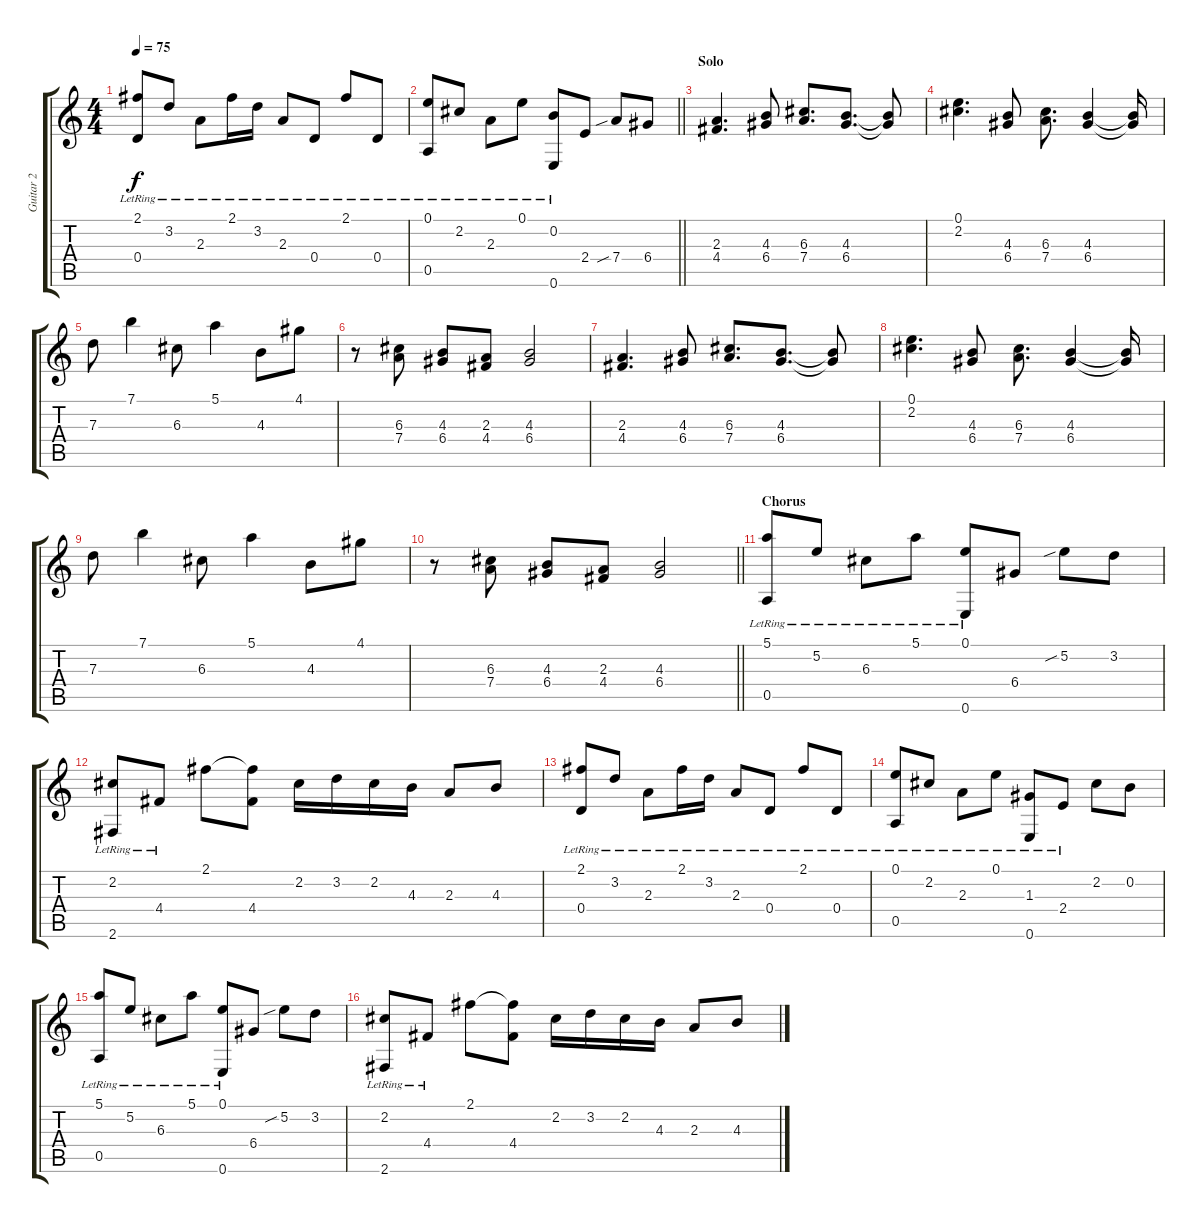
\track ("Guitar 2" "Guitar 2") {instrument acousticguitarnylon}
\staff {score tabs}
\tuning (E4 B3 G3 D3 A2 E2) {hide}
\ts (4 4)
\tempo 75
\clef g2
\ks c
(2.1{lr} 0.4{lr}).8{dy f} 3.2{lr}.8 2.3{lr}.8 2.1{lr}.16 3.2{lr}.16 2.3{lr}.8 0.4{lr}.8 2.1{lr}.8 0.4{lr}.8 |
\barLineRight lightlight
(0.1{lr} 0.5{lr}).8 2.2{lr}.8 2.3{lr}.8 0.1{lr}.8 (0.2{lr} 0.6{lr}).8 2.4.8 7.4{sib}.8 6.4.8 |
\section ("" "Solo")
(2.3 4.4).4{d} (4.3 6.4).8 (6.3 7.4).8{d} (4.3 6.4).8{d} (4.3{t} 6.4{t}).8 |
(0.1 2.2).4{d} (4.3 6.4).8 (6.3 7.4).8{d} (4.3 6.4).4 (4.3{t} 6.4{t}).16 |
7.3.8 7.1.4 6.3.8 5.1.4 4.3.8 4.1.8 |
r.8 (6.3 7.4).8 (4.3 6.4).8 (2.3 4.4).8 (4.3 6.4).2 |
(2.3 4.4).4{d} (4.3 6.4).8 (6.3 7.4).8{d} (4.3 6.4).8{d} (4.3{t} 6.4{t}).8 |
(0.1 2.2).4{d} (4.3 6.4).8 (6.3 7.4).8{d} (4.3 6.4).4 (4.3{t} 6.4{t}).16 |
7.3.8 7.1.4 6.3.8 5.1.4 4.3.8 4.1.8 |
\barLineRight lightlight
r.8 (6.3 7.4).8 (4.3 6.4).8 (2.3 4.4).8 (4.3 6.4).2 |
\section ("" "Chorus")
(5.1{lr} 0.5{lr}).8 5.2{lr}.8 6.3{lr}.8 5.1{lr}.8 (0.1{lr} 0.6{lr}).8 6.4.8 5.2{sib}.8 3.2.8 |
(2.2{lr} 2.6{lr}).8 4.4{lr}.8 2.1.8 (2.1{t} 4.4).8 2.2.16 3.2.16 2.2.16 4.3.16 2.3.8 4.3.8 |
(2.1{lr} 0.4{lr}).8 3.2{lr}.8 2.3{lr}.8 2.1{lr}.16 3.2{lr}.16 2.3{lr}.8 0.4{lr}.8 2.1{lr}.8 0.4{lr}.8 |
(0.1{lr} 0.5{lr}).8 2.2{lr}.8 2.3{lr}.8 0.1{lr}.8 (1.3{lr} 0.6{lr}).8 2.4{lr}.8 2.2.8 0.2.8 |
(5.1{lr} 0.5{lr}).8 5.2{lr}.8 6.3{lr}.8 5.1{lr}.8 (0.1{lr} 0.6{lr}).8 6.4.8 5.2{sib}.8 3.2.8 |
(2.2{lr} 2.6{lr}).8 4.4{lr}.8 2.1.8 (2.1{t} 4.4).8 2.2.16 3.2.16 2.2.16 4.3.16 2.3.8 4.3.8
